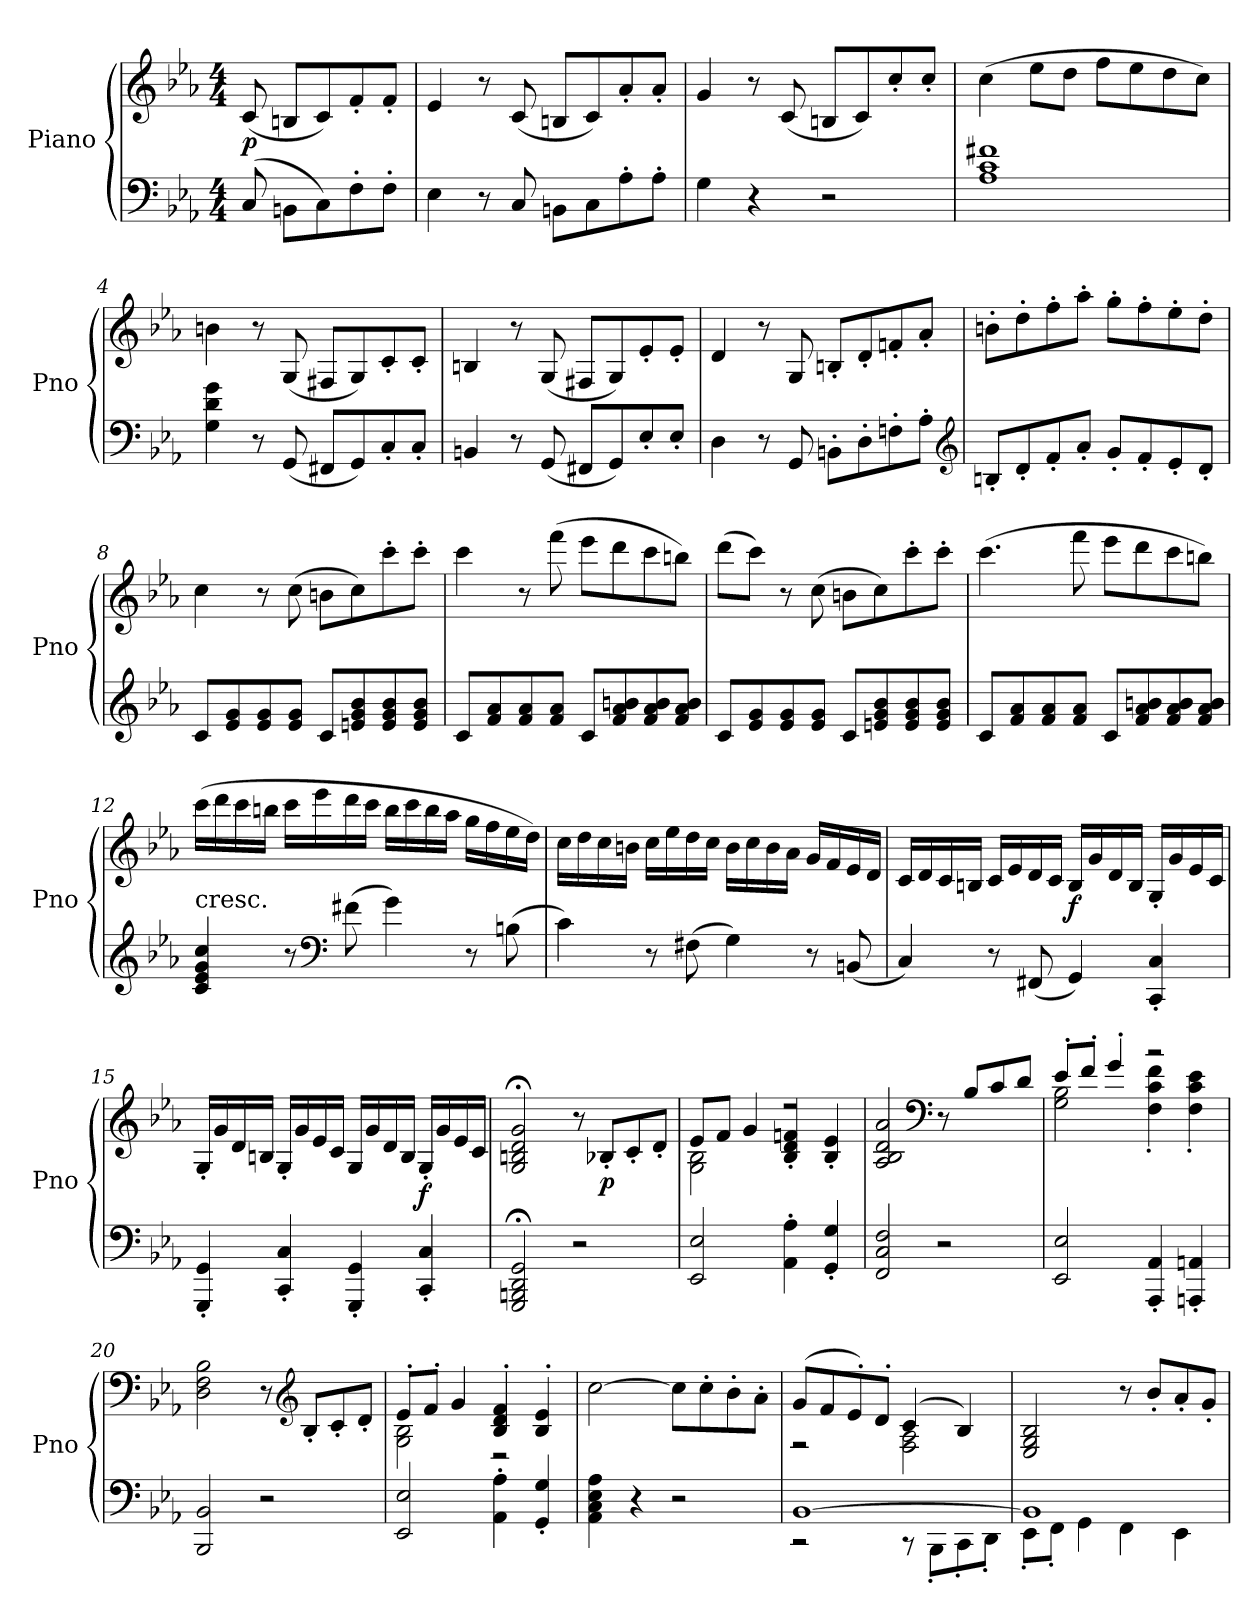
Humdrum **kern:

**kern	**kern	**dynam
*part1	*part1	*part1
*staff2	*staff1	*staff1/2
*I"Piano	*	*
*I'Pno	*	*
*clefF4	*clefG2	*
*k[b-e-a-]	*k[b-e-a-]	*
*c:	*c:	*
*M4/4	*M4/4	*
*MM180	*MM180	*
=	=	=
(8C/	(8c/	p
8BBn\L	8Bn/L	.
8C\)	8c/)	.
8F'\	8f'/	.
8F'\J	8f'/J	.
=1	=1	=1
4E-\	4e-/	.
8r	8r	.
8C/	(8c/	.
8BBn\L	8Bn/L	.
8C\	8c/)	.
8A-'\	8a-'/	.
8A-'\J	8a-'/J	.
=2	=2	=2
4G\	4g/	.
4r	8r	.
.	(8c/	.
2r	8Bn/L	.
.	8c/)	.
.	8cc'/	.
.	8cc'/J	.
=3	=3	=3
1A- 1c 1f#X	(4cc\	.
.	8ee-\L	.
.	8dd\J	.
.	8ff\L	.
.	8ee-\	.
.	8dd\	.
.	8cc\J)	.
=4	=4	=4
4G\ 4d\ 4g\	4bn\	.
8r	8r	.
(8GG/	(8G/	.
8FF#X/L	8F#X/L	.
8GG/)	8G/)	.
8C'/	8c'/	.
8C'/J	8c'/J	.
=5	=5	=5
4BBn/	4Bn/	.
8r	8r	.
(8GG/	(8G/	.
8FF#X/L	8F#X/L	.
8GG/)	8G/)	.
8E-'/	8e-'/	.
8E-'/J	8e-'/J	.
=6	=6	=6
4D\	4d/	.
8r	8r	.
8GG/	8G/	.
8BBn'\L	8Bn'/L	.
8D'\	8d'/	.
8Fn'\	8fn'/	.
8A-'\J	8a-'/J	.
*clefG2	*	*
=7	=7	=7
8Bn'/L	8bn'\L	.
8d'/	8dd'\	.
8f'/	8ff'\	.
8a-'/J	8aa-'\J	.
8g'/L	8gg'\L	.
8f'/	8ff'\	.
8e-'/	8ee-'\	.
8d'/J	8dd'\J	.
=8	=8	=8
8c/L	4cc\	.
8e-/ 8g/	.	.
8e-/ 8g/	8r	.
8e-/ 8g/J	(8cc\	.
8c/L	8bn\L	.
8en/ 8g/ 8b-/	8cc\)	.
8e/ 8g/ 8b-/	8ccc'\	.
8e/ 8g/ 8b-/J	8ccc'\J	.
=9	=9	=9
8c/L	4ccc\	.
8f/ 8a-/	.	.
8f/ 8a-/	8r	.
8f/ 8a-/J	(8fff\	.
8c/L	8eee-\L	.
8f/ 8a-/ 8bn/	8ddd\	.
8f/ 8a-/ 8b/	8ccc\	.
8f/ 8a-/ 8b/J	8bbn\J)	.
=10	=10	=10
8c/L	(8ddd\L	.
8e-/ 8g/	8ccc\J)	.
8e-/ 8g/	8r	.
8e-/ 8g/J	(8cc\	.
8c/L	8bn\L	.
8en/ 8g/ 8b-/	8cc\)	.
8e/ 8g/ 8b-/	8ccc'\	.
8e/ 8g/ 8b-/J	8ccc'\J	.
=11	=11	=11
8c/L	(4.ccc\	.
8f/ 8a-/	.	.
8f/ 8a-/	.	.
8f/ 8a-/J	8fff\	.
8c/L	8eee-\L	.
8f/ 8a-/ 8bn/	8ddd\	.
8f/ 8a-/ 8b/	8ccc\	.
8f/ 8a-/ 8b/J	8bbn\J)	.
=12	=12	=12
!	!LO:TX:c:t=cresc.	!
4c/ 4e-/ 4g/ 4cc/	(16ccc\LL	.
.	16ddd\	.
.	16ccc\	.
.	16bbn\JJ	.
8r	16ccc\LL	.
.	16eee-\	.
*clefF4	*	*
(8f#X\	16ddd\	.
.	16ccc\JJ	.
4g\)	16bb\LL	.
.	16ccc\	.
.	16bb\	.
.	16aa-\JJ	.
8r	16gg\LL	.
.	16ff\	.
(8Bn\	16ee-\	.
.	16dd\JJ)	.
=13	=13	=13
4c\)	16cc\LL	.
.	16dd\	.
.	16cc\	.
.	16bn\JJ	.
8r	16cc\LL	.
.	16ee-\	.
(8F#X\	16dd\	.
.	16cc\JJ	.
4G\)	16b\LL	.
.	16cc\	.
.	16b\	.
.	16a-\JJ	.
8r	16g/LL	.
.	16f/	.
(8BBn/	16e-/	.
.	16d/JJ	.
=14	=14	=14
4C/)	16c/LL	.
.	16d/	.
.	16c/	.
.	16Bn/JJ	.
8r	16c/LL	.
.	16e-/	.
(8FF#X/	16d/	.
.	16c/JJ	.
4GG/)	16B/LL	f
.	16g/	.
.	16d/	.
.	16B/JJ	.
4CC'/ 4C'/	16G'/LL	.
.	16g/	.
.	16e-/	.
.	16c/JJ	.
=15	=15	=15
4GGG'/ 4GG'/	16G'/LL	.
.	16g/	.
.	16d/	.
.	16Bn/JJ	.
4CC'/ 4C'/	16G'/LL	.
.	16g/	.
.	16e-/	.
.	16c/JJ	.
4GGG'/ 4GG'/	16G/LL	.
.	16g/	.
.	16d/	.
.	16B/JJ	.
4CC'/ 4C'/	16G'/LL	f
.	16g/	.
.	16e-/	.
.	16c/JJ	.
=16	=16	=16
2GGG;</ 2BBBn;</ 2DD;</ 2GG;</	2G;</ 2Bn;</ 2d;</ 2g;</	.
2r	8r	.
.	8B-X'/L	p
.	8c'/	.
.	8d'/J	.
=17	=17	=17
*	*^	*
2EE-/ 2E-/	2G\ 2B-\	8e-/L	.
.	.	8f/J	.
.	.	4g/	.
4AA-'\ 4A-'\	2r	4B-'/ 4d'/ 4fn'/	.
4GG'/ 4G'/	.	4B-'/ 4e-'/	.
*	*v	*v	*
=18	=18	=18
2FF/ 2C/ 2F/	2A-/ 2B-/ 2d/ 2a-/	.
*	*clefF4	*
2r	8r	.
.	8B-/L	.
.	8c/	.
.	8d/J	.
=19	=19	=19
*	*^	*
2EE-/ 2E-/	8e-'/L	2G\ 2B-\	.
.	8f'/J	.	.
.	4g'/	.	.
4AAA-'/ 4AA-'/	2r	4F'\ 4c'\ 4f'\	.
4AAAn'/ 4AAn'/	.	4F'\ 4c'\ 4e-'\	.
*	*v	*v	*
=20	=20	=20
2BBB-/ 2BB-/	2D\ 2F\ 2B-\	.
2r	8r	.
*	*clefG2	*
.	8B-'/L	.
.	8c'/	.
.	8d'/J	.
=21	=21	=21
*	*^	*
2EE-/ 2E-/	8e-'/L	2G\ 2B-\	.
.	8f'/J	.	.
.	4g/	.	.
4AA-'\ 4A-'\	4B-'/ 4d'/ 4f'/	2r	.
4GG'/ 4G'/	4B-'/ 4e-'/	.	.
*	*v	*v	*
=22	=22	=22
4AA-\ 4C\ 4E-\ 4A-\	[2cc\	.
4r	.	.
2r	8cc\L]	.
.	8cc'\	.
.	8b-'\	.
.	8a-'\J	.
=23	=23	=23
*^	*^	*
[1BB-	2r	(8g/L	2r	.
.	.	8f/	.	.
.	.	8e-'/)	.	.
.	.	8d'/J	.	.
.	8r	(4c/	2F\ 2A-\	.
.	8BBB-'\L	.	.	.
.	8CC'\	4B-/)	.	.
.	8DD'\J	.	.	.
*	*	*v	*v	*
=24	=24	=24	=24
1BB-]	8EE-'\L	2E-/ 2G/ 2B-/	.
.	8FF'\J	.	.
.	4GG\	.	.
.	4FF\	8r	.
.	.	8b-'/L	.
.	4EE-\	8a-'/	.
.	.	8g'/J	.
*v	*v	*	*
=	=	=
*-	*-	*-
